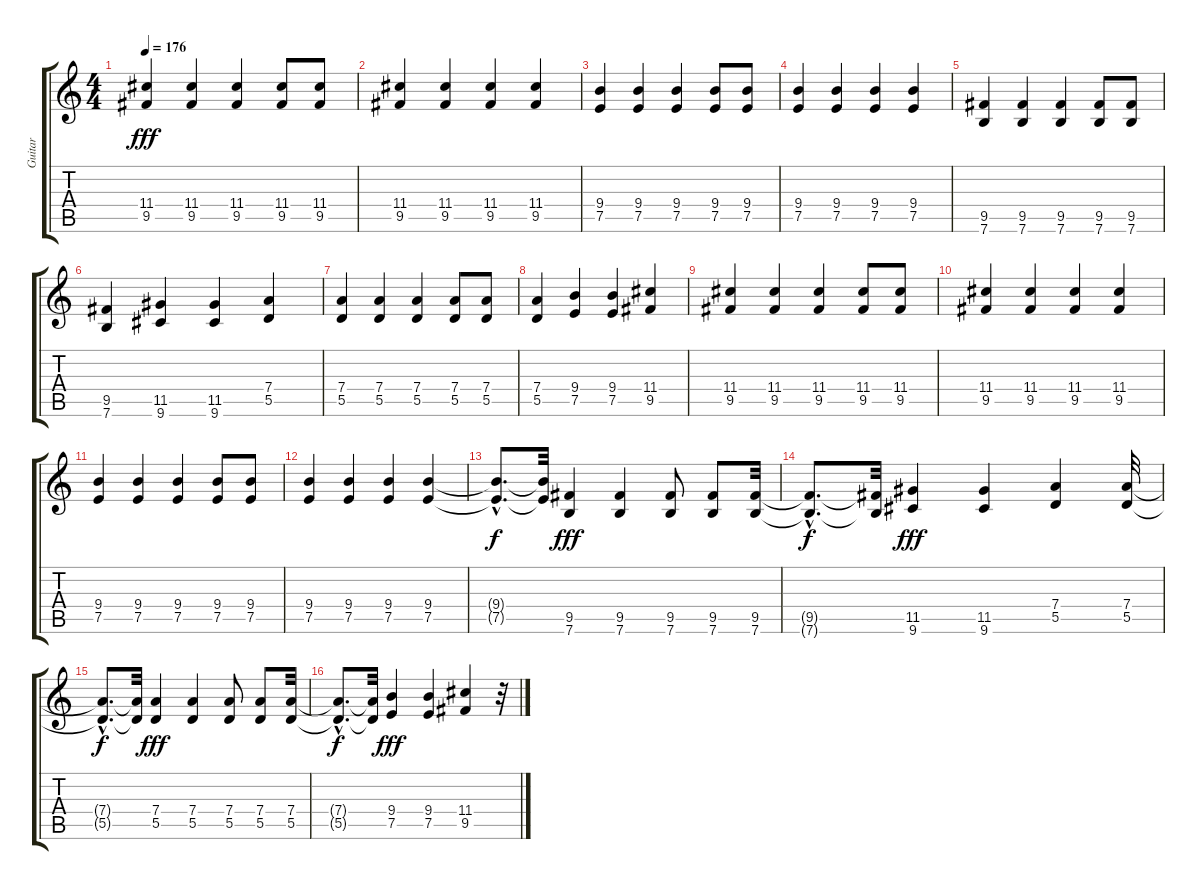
\track ("Guitar" "Guitar") {instrument overdrivenguitar}
\staff {score tabs}
\tuning (E4 B3 G3 D3 A2 E2) {hide}
\ts (4 4)
\tempo 176
\clef g2
\ks c
(11.4 9.5).4{dy fff} (11.4 9.5).4 (11.4 9.5).4 (11.4 9.5).8 (11.4 9.5).8 |
(11.4 9.5).4 (11.4 9.5).4 (11.4 9.5).4 (11.4 9.5).4 |
(9.4 7.5).4 (9.4 7.5).4 (9.4 7.5).4 (9.4 7.5).8 (9.4 7.5).8 |
(9.4 7.5).4 (9.4 7.5).4 (9.4 7.5).4 (9.4 7.5).4 |
(9.5 7.6).4 (9.5 7.6).4 (9.5 7.6).4 (9.5 7.6).8 (9.5 7.6).8 |
(9.5 7.6).4 (11.5 9.6).4 (11.5 9.6).4 (7.4 5.5).4 |
(7.4 5.5).4 (7.4 5.5).4 (7.4 5.5).4 (7.4 5.5).8 (7.4 5.5).8 |
(7.4 5.5).4 (9.4 7.5).4 (9.4 7.5).4 (11.4 9.5).4 |
(11.4 9.5).4 (11.4 9.5).4 (11.4 9.5).4 (11.4 9.5).8 (11.4 9.5).8 |
(11.4 9.5).4 (11.4 9.5).4 (11.4 9.5).4 (11.4 9.5).4 |
(9.4 7.5).4 (9.4 7.5).4 (9.4 7.5).4 (9.4 7.5).8 (9.4 7.5).8 |
(9.4 7.5).4 (9.4 7.5).4 (9.4 7.5).4 (9.4 7.5).4 |
(9.4{hac t} 7.5{hac t}).8{d dy f} (9.4{t} 7.5{t}).32 (9.5 7.6).4{dy fff} (9.5 7.6).4 (9.5 7.6).8 (9.5 7.6).8 (9.5 7.6).32 |
(9.5{hac t} 7.6{hac t}).8{d dy f} (9.5{t} 7.6{t}).32 (11.5 9.6).4{dy fff} (11.5 9.6).4 (7.4 5.5).4 (7.4 5.5).32 |
(7.4{hac t} 5.5{hac t}).8{d dy f} (7.4{t} 5.5{t}).32 (7.4 5.5).4{dy fff} (7.4 5.5).4 (7.4 5.5).8 (7.4 5.5).8 (7.4 5.5).32 |
(7.4{hac t} 5.5{hac t}).8{d dy f} (7.4{t} 5.5{t}).32 (9.4 7.5).4{dy fff} (9.4 7.5).4 (11.4 9.5).4 r.32
